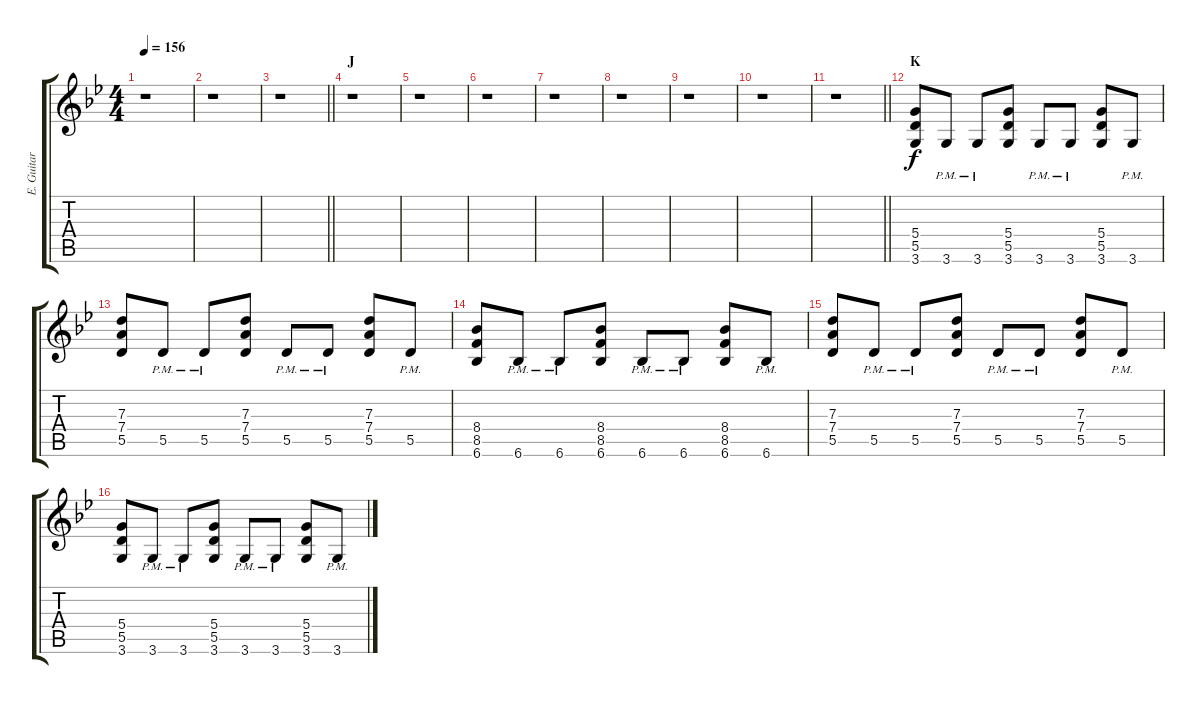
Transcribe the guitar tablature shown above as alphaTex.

\track ("E. Guitar I" "E. Guitar ") {instrument overdrivenguitar}
\staff {score tabs}
\tuning (E4 B3 G3 D3 A2 E2) {hide}
\ts (4 4)
\tempo 156
\clef g2
\ks bb
r.1{dy f} |
r.1 |
\barLineRight lightlight
r.1 |
\section ("" "J")
r.1 |
r.1 |
r.1 |
r.1 |
r.1 |
r.1 |
r.1 |
\barLineRight lightlight
r.1 |
\section ("" "K")
(5.4 5.5 3.6).8 3.6{pm}.8 3.6{pm}.8 (5.4 5.5 3.6).8 3.6{pm}.8 3.6{pm}.8 (5.4 5.5 3.6).8 3.6{pm}.8 |
(7.3 7.4 5.5).8 5.5{pm}.8 5.5{pm}.8 (7.3 7.4 5.5).8 5.5{pm}.8 5.5{pm}.8 (7.3 7.4 5.5).8 5.5{pm}.8 |
(8.4 8.5 6.6).8 6.6{pm}.8 6.6{pm}.8 (8.4 8.5 6.6).8 6.6{pm}.8 6.6{pm}.8 (8.4 8.5 6.6).8 6.6{pm}.8 |
(7.3 7.4 5.5).8 5.5{pm}.8 5.5{pm}.8 (7.3 7.4 5.5).8 5.5{pm}.8 5.5{pm}.8 (7.3 7.4 5.5).8 5.5{pm}.8 |
(5.4 5.5 3.6).8 3.6{pm}.8 3.6{pm}.8 (5.4 5.5 3.6).8 3.6{pm}.8 3.6{pm}.8 (5.4 5.5 3.6).8 3.6{pm}.8
